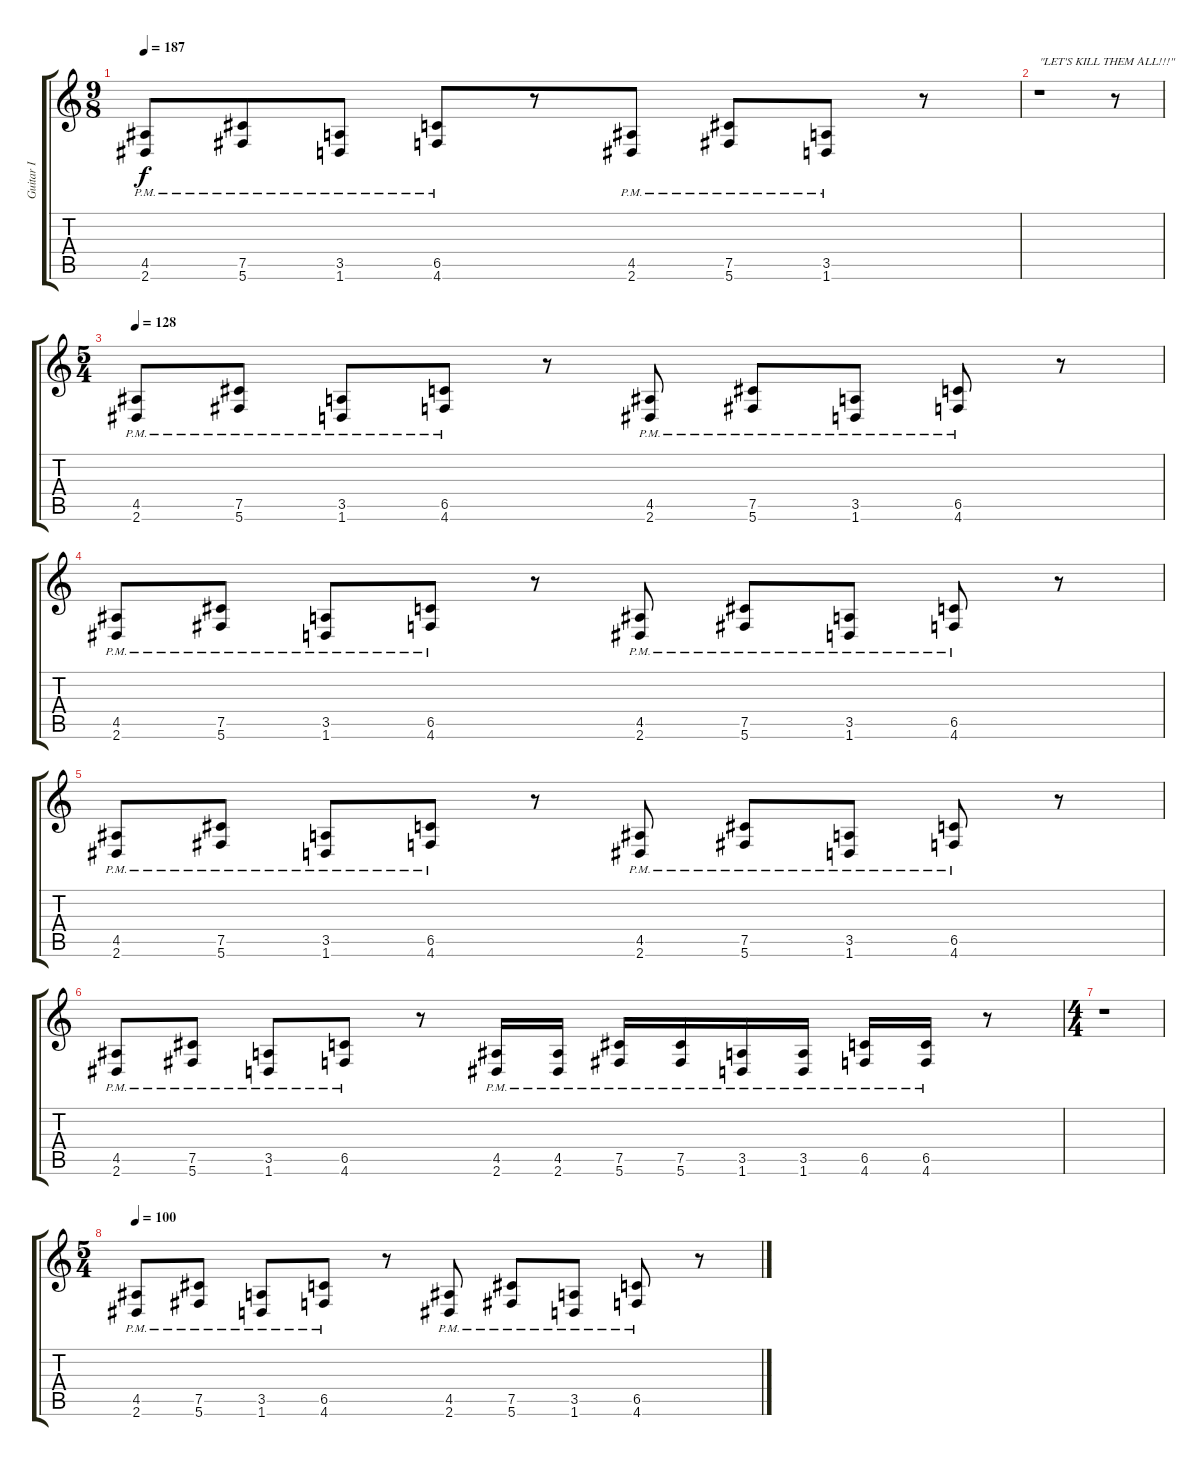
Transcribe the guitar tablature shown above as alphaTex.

\track ("Guitar I" "Guitar I") {instrument distortionguitar}
\staff {score tabs}
\tuning (Db4 Ab3 E3 B2 Gb2 Db2) {hide}
\ts (9 8)
\tempo 187
\clef g2
\ks c
(4.5{pm} 2.6{pm}).8{dy f} (7.5{pm} 5.6{pm}).8 (3.5{pm} 1.6{pm}).8 (6.5{pm} 4.6{pm}).8 r.8 (4.5{pm} 2.6{pm}).8 (7.5{pm} 5.6{pm}).8 (3.5{pm} 1.6{pm}).8 r.8 |
r.1{txt "\"LET'S KILL THEM ALL!!!\""} r.8 |
\ts (5 4)
\tempo 128
(4.5{pm} 2.6{pm}).8 (7.5{pm} 5.6{pm}).8 (3.5{pm} 1.6{pm}).8 (6.5{pm} 4.6{pm}).8 r.8 (4.5{pm} 2.6{pm}).8 (7.5{pm} 5.6{pm}).8 (3.5{pm} 1.6{pm}).8 (6.5{pm} 4.6{pm}).8 r.8 |
(4.5{pm} 2.6{pm}).8 (7.5{pm} 5.6{pm}).8 (3.5{pm} 1.6{pm}).8 (6.5{pm} 4.6{pm}).8 r.8 (4.5{pm} 2.6{pm}).8 (7.5{pm} 5.6{pm}).8 (3.5{pm} 1.6{pm}).8 (6.5{pm} 4.6{pm}).8 r.8 |
(4.5{pm} 2.6{pm}).8 (7.5{pm} 5.6{pm}).8 (3.5{pm} 1.6{pm}).8 (6.5{pm} 4.6{pm}).8 r.8 (4.5{pm} 2.6{pm}).8 (7.5{pm} 5.6{pm}).8 (3.5{pm} 1.6{pm}).8 (6.5{pm} 4.6{pm}).8 r.8 |
(4.5{pm} 2.6{pm}).8 (7.5{pm} 5.6{pm}).8 (3.5{pm} 1.6{pm}).8 (6.5{pm} 4.6{pm}).8 r.8 (4.5{pm} 2.6{pm}).16 (4.5{pm} 2.6{pm}).16 (7.5{pm} 5.6{pm}).16 (7.5{pm} 5.6{pm}).16 (3.5{pm} 1.6{pm}).16 (3.5{pm} 1.6{pm}).16 (6.5{pm} 4.6{pm}).16 (6.5{pm} 4.6{pm}).16 r.8 |
\ts (4 4)
r.1 |
\ts (5 4)
\tempo 100
(4.5{pm} 2.6{pm}).8 (7.5{pm} 5.6{pm}).8 (3.5{pm} 1.6{pm}).8 (6.5{pm} 4.6{pm}).8 r.8 (4.5{pm} 2.6{pm}).8 (7.5{pm} 5.6{pm}).8 (3.5{pm} 1.6{pm}).8 (6.5{pm} 4.6{pm}).8 r.8
